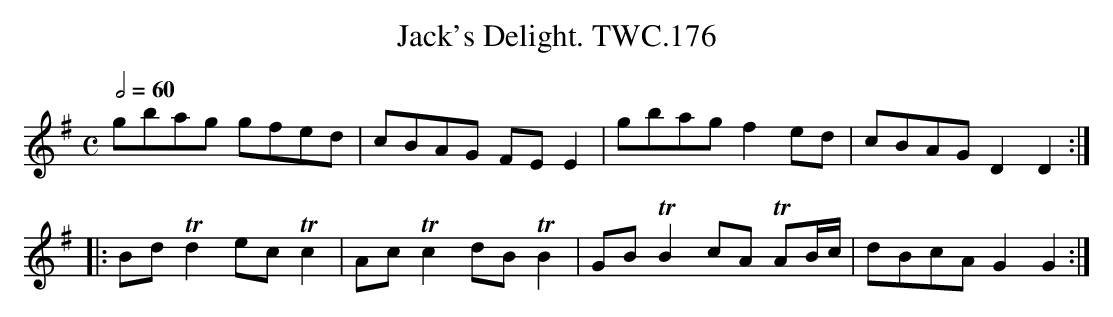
X:1
T:Jack's Delight. TWC.176
M:C
L:1/8
Q:2/4=60
K:G
gbag gfed | cBAG FEE2 | gbag f2ed | cBAG D2D2 :|
|: BdTd2 ecTc2 | AcTc2 dBTB2 | GBTB2 cA TAB/c/ | dBcA G2G2 :|]
